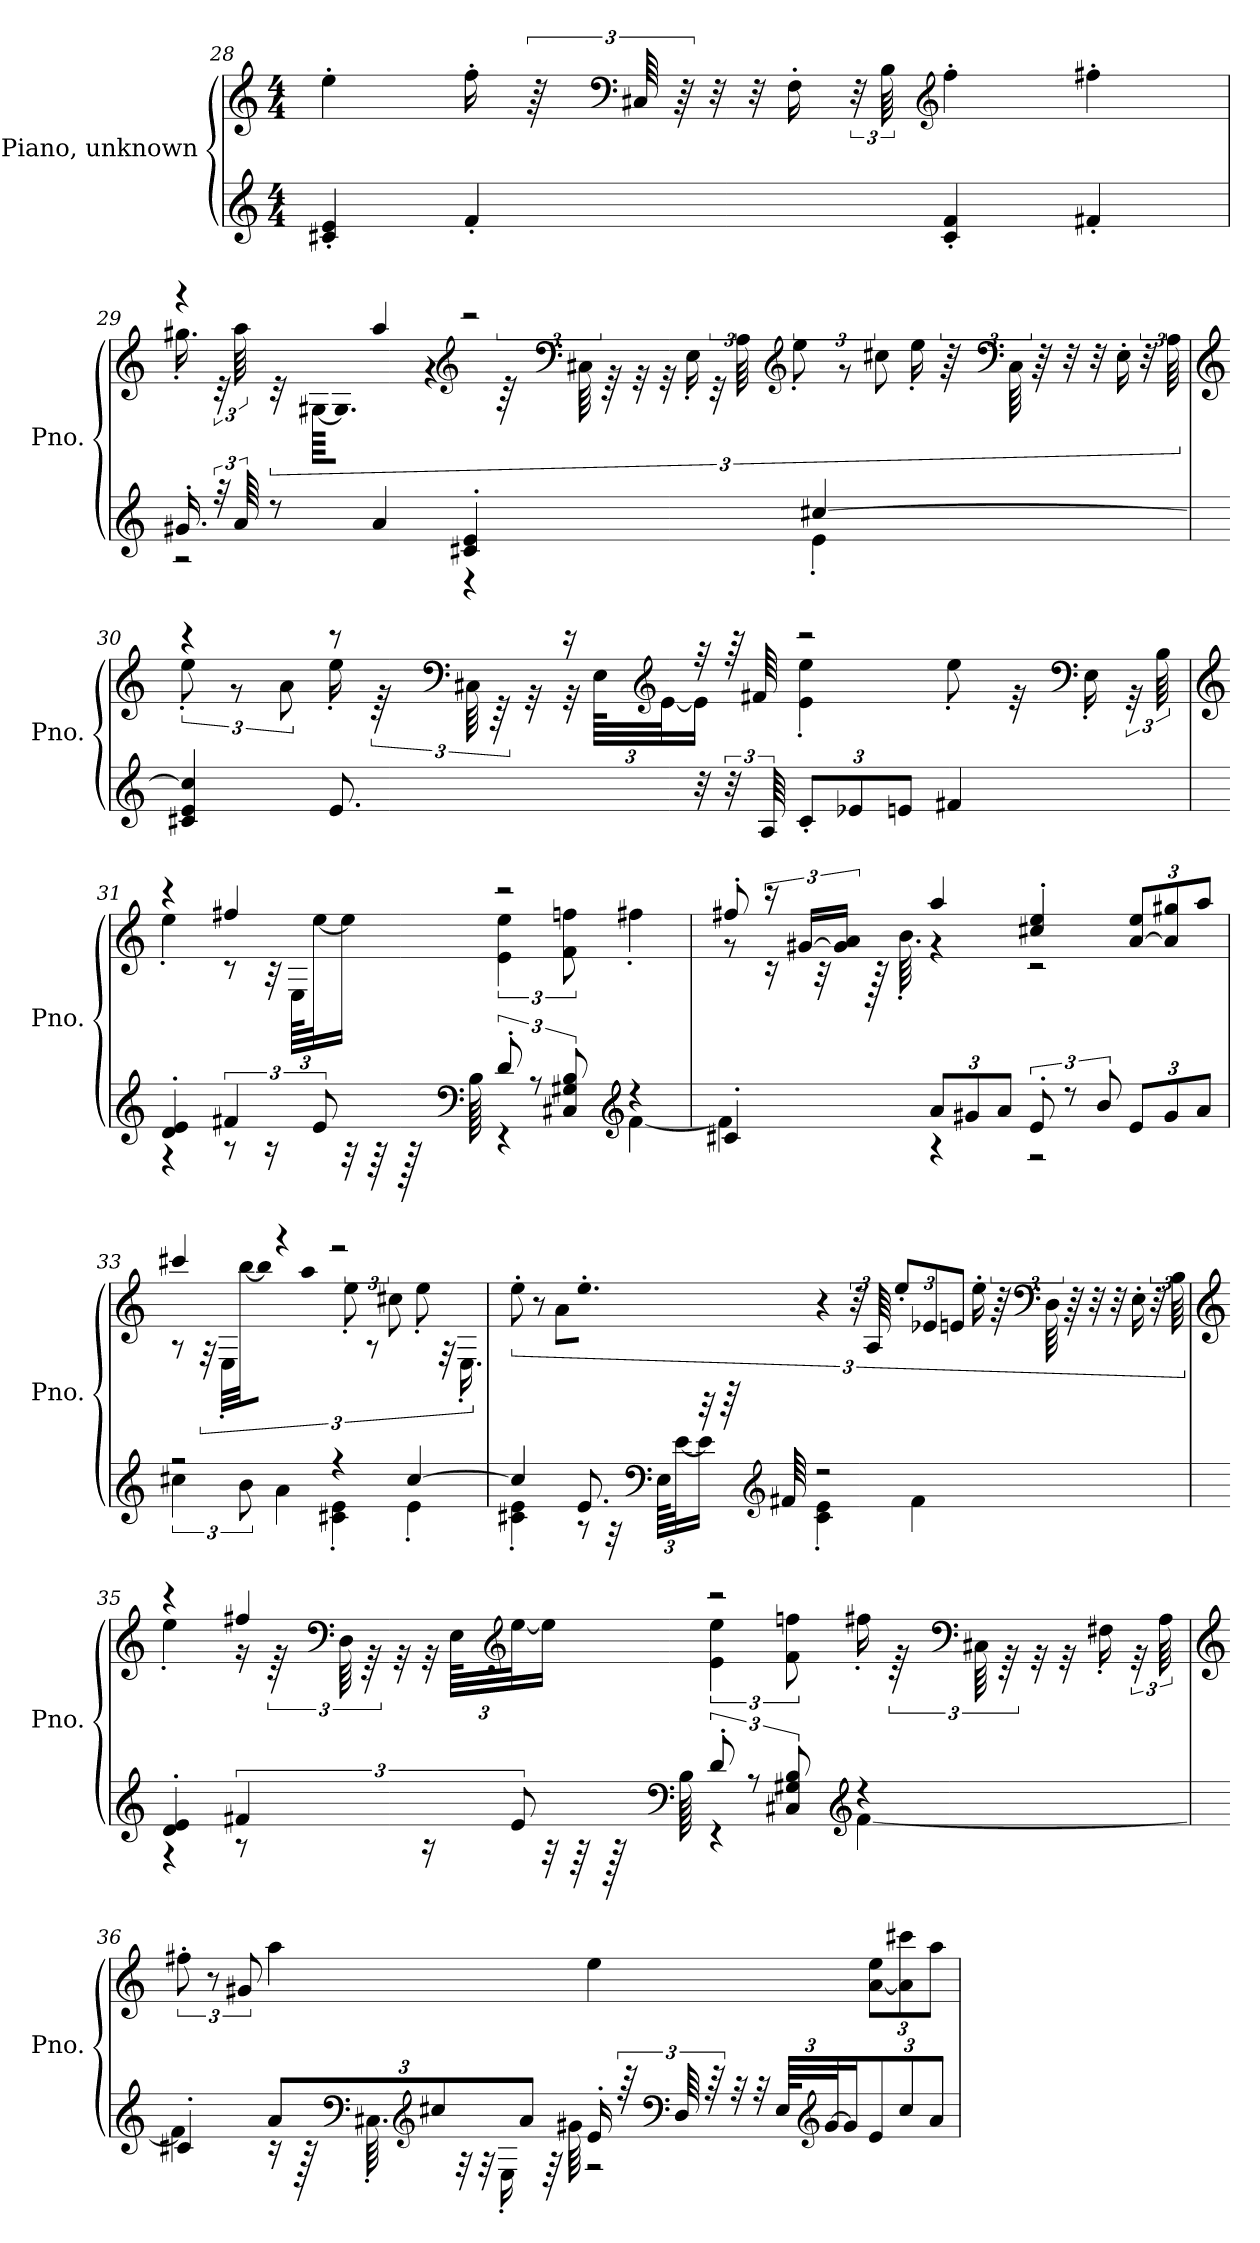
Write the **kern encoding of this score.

**kern	**kern
*part1	*part1
*staff2	*staff1
*I"Piano, unknown	*
*I'Pno.	*
!!LO:LB:g=z
*clefG2	*clefG2
*k[]	*k[]
*M4/4	*M4/4
=28	=28
4c#X/' 4e/'	4ee'\
4f'/	16ff'\
.	96r
*	*clefF4
.	96C#X/
.	96r
.	32r
.	32r
.	16F'\
.	48r
.	96B\
*	*clefG2
4c#/' 4f/'	4ff'\
4f#X'/	4ff#X'\
!!LO:LB:g=z
=29	=29
*^	*^
16.g#X'/	2r	4r	16.gg#X'\
48r	.	.	48r
96a/	.	.	96aa\
8r	.	.	48r
.	.	.	[96G#X\KKLL
.	.	.	16.G#\JJ]
4a/	.	4aa/	16r
.	.	.	96r
*	*	*clefF4	*
.	.	.	96C#X\
.	.	.	96r
.	.	.	32r
.	.	.	32r
.	.	.	16E'\
.	.	.	48r
.	.	.	96A\
*	*	*clefG2	*
4c#X/' 4e/'	4r	2r	12ee'\
.	.	.	12r
.	.	.	12cc#X\
[4cc#X/	4e'\	.	16ee'\
.	.	.	96r
*	*	*clefF4	*
.	.	.	96C#\
.	.	.	96r
.	.	.	32r
.	.	.	32r
.	.	.	16E'\
.	.	.	48r
.	.	.	96A\
*v	*v	*	*
!!LO:LB:g=z	!!
=30	=30	=30
*	*clefG2	*
4c#X/ 4e/ 4cc#/]	4r	12ee'\
.	.	12r
.	.	12a\
8.e/	8r	16ee'\
.	.	96r
*	*clefF4	*
.	.	96C#X\
.	.	96r
.	.	32r
.	16r	32r
*	*	*Xbrackettup
.	.	96E\KLLL
*	*clefG2	*
.	.	[48e\J
32r	32r	16e\JJ]
48r	64r	.
.	64f#X/	.
96A/	.	.
*Xbrackettup	*	*
12c#'/L	2r	4e\' 4ee\'
12e-X/	.	.
12en/J	.	.
4f#X/	.	8ee'\
.	.	32r
*	*clefF4	*
.	.	16E'\
*	*	*brackettup
.	.	48r
.	.	96B\
!!LO:LB:g=z	!!
=31	=31	=31
*	*clefG2	*
*^	*	*
4d/' 4e/'	4r	4r	4ee'\
*brackettup	*	*	*
6f#X/	8r	4ff#X/	8r
.	16r	.	32r
*	*	*	*Xbrackettup
.	.	.	96E\KLLL
12e/	.	.	[48ee\J
.	32r	.	16ee\JJ]
.	64r	.	.
.	128r	.	.
*clefF4	*	*	*
.	128B\	.	.
*	*	*	*brackettup
12d'/	4r	2r	6e\ 6ee\
12r	.	.	.
12C#X/ 12G#X/ 12B/	.	.	12f\ 12ffn\
*clefG2	*	*	*
4r	[4f#\	.	4ff#X'\
=32	=32	=32	=32
4c#X'/	4f#\]	8ff#X'/	8r
.	.	24r	16r
.	.	[24g#X/LL	.
.	.	.	32r
.	.	24g#/] 24a/JJ	.
.	.	.	128r
.	.	.	64.b'\
*Xbrackettup	*	*	*
12a/L	4r	4aa/	4r
12g#X/	.	.	.
12a/J	.	.	.
*brackettup	*	*	*
12e'/	2r	4cc#X/' 4ee/'	2r
12r	.	.	.
12b/	.	.	.
*Xbrackettup	*	*Xbrackettup	*
12e/L	.	[12a/ 12ee/L	.
12g#/	.	12a/] 12gg#X/	.
12a/J	.	12aa/J	.
!!LO:PB:g=z	!!
=33	=33	=33	=33
*	*brackettup	*	*
2r	6cc#X\	4ccc#X/	8r
*	*	*	*brackettup
.	.	.	48r
.	.	.	48E'\LLL
.	12b\	.	[48bb\J
.	.	.	16bb\JJ]
.	4a\	4r	4aa\
4r	4c#X\' 4e\'	2r	12ee'\
.	.	.	12r
.	.	.	12cc#X\
[4cc#/	4e'\	.	8ee'\
.	.	.	32r
.	.	.	16.E'\
*	*	*v	*v
!!LO:LB:g=z
=34	=34	=34
4cc#/]	4c#X\' 4e\'	12ee'\
.	.	12r
.	.	12a\L
8.e/	8r	8.ee'\J
.	32r	.
*clefF4	*	*
*	*Xbrackettup	*
.	96E\KLLL	.
.	[48e\J	.
32r	16e\JJ]	32r
64r	.	48r
*clefG2	*	*
64f#X/	.	.
.	.	96A/
*	*	*Xbrackettup
2r	4c#\' 4e\'	12ee'/L
.	.	12e-X/
.	.	12en/J
.	4f#\	16ee'\
*	*	*brackettup
.	.	96r
*	*	*clefF4
.	.	96D\
.	.	96r
.	.	32r
.	.	32r
.	.	16E'\
.	.	48r
.	.	96B\
!!LO:LB:g=z
=35	=35	=35
*	*	*clefG2
*	*	*^
4d/' 4e/'	4r	4r	4ee'\
*brackettup	*	*	*
6f#X/	8r	4ff#X/	16r
.	.	.	96r
*	*	*clefF4	*
.	.	.	96D\
.	.	.	96r
.	.	.	32r
.	16r	.	32r
*	*	*	*Xbrackettup
.	.	.	96E\KLLL
*	*	*clefG2	*
12e/	.	.	[48ee\J
.	32r	.	16ee\JJ]
.	64r	.	.
.	128r	.	.
*clefF4	*	*	*
.	128B\	.	.
*	*	*	*brackettup
12d'/	4r	2r	6e\ 6ee\
12r	.	.	.
12C#X/ 12G#X/ 12B/	.	.	12f\ 12ffn\
*clefG2	*	*	*
4r	[4f#\	.	16ff#X'\
.	.	.	96r
*	*	*clefF4	*
.	.	.	96C#X\
.	.	.	96r
.	.	.	32r
.	.	.	32r
.	.	.	16F#X'\
.	.	.	48r
.	.	.	96A\
*	*	*v	*v
!!LO:LB:g=z
=36	=36	=36
*	*	*clefG2
4c#X'/	4f#\]	12ff#X'\
.	.	12r
.	.	12g#X/
*Xbrackettup	*	*
12a/L	16r	4aa\
.	128r	.
*clefF4	*	*
.	64.C#X'\	.
*clefG2	*	*
12cc#X/	.	.
.	32r	.
.	32r	.
.	16E'\	.
12a/J	.	.
.	64r	.
.	64g#X\	.
16e'/	2r	4ee\
*brackettup	*	*
96r	.	.
*clefF4	*	*
96D/	.	.
96r	.	.
32r	.	.
32r	.	.
*Xbrackettup	*	*
96E/KLLL	.	.
*clefG2	*	*
[48g#/J	.	.
16g#/J]	.	.
*	*	*Xbrackettup
12e/	.	[12a\ 12ee\L
12cc#/	.	12a\] 12ccc#X\
12a/J	.	12aa\J
*v	*v	*
=	=
*-	*-
